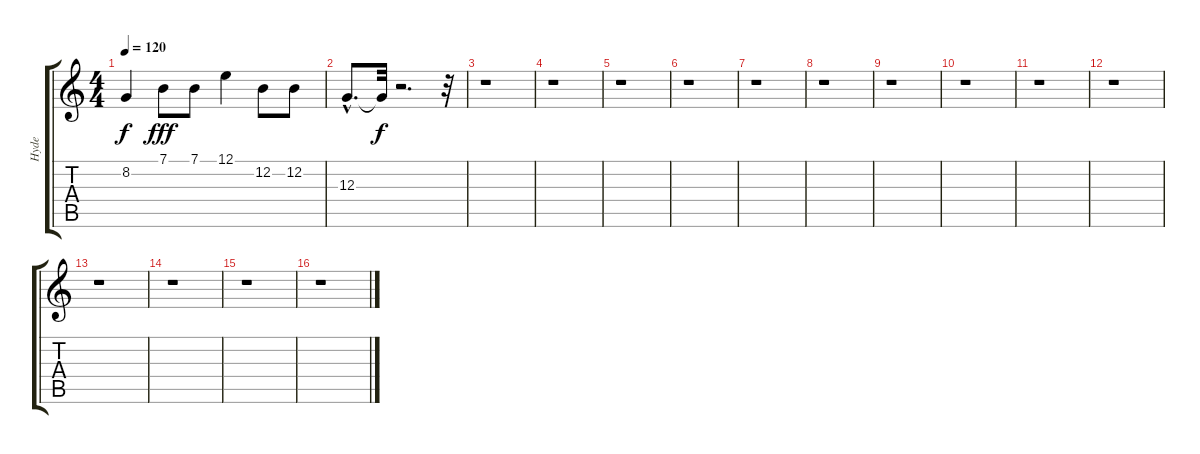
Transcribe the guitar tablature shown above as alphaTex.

\track ("Hyde" "Hyde") {instrument violin}
\staff {score tabs}
\tuning (E4 B3 G3 D3 A2 E2) {hide}
\ts (4 4)
\tempo 120
\clef g2
\ks c
8.2{t}.4{dy f} 7.1.8{dy fff} 7.1.8 12.1.4 12.2.8 12.2.8 |
12.3{hac}.8{d} 12.3{t}.32{dy f} r.2{d} r.32 |
r.1 |
r.1 |
r.1 |
r.1 |
r.1 |
r.1 |
r.1 |
r.1 |
r.1 |
r.1 |
r.1 |
r.1 |
r.1 |
r.1
